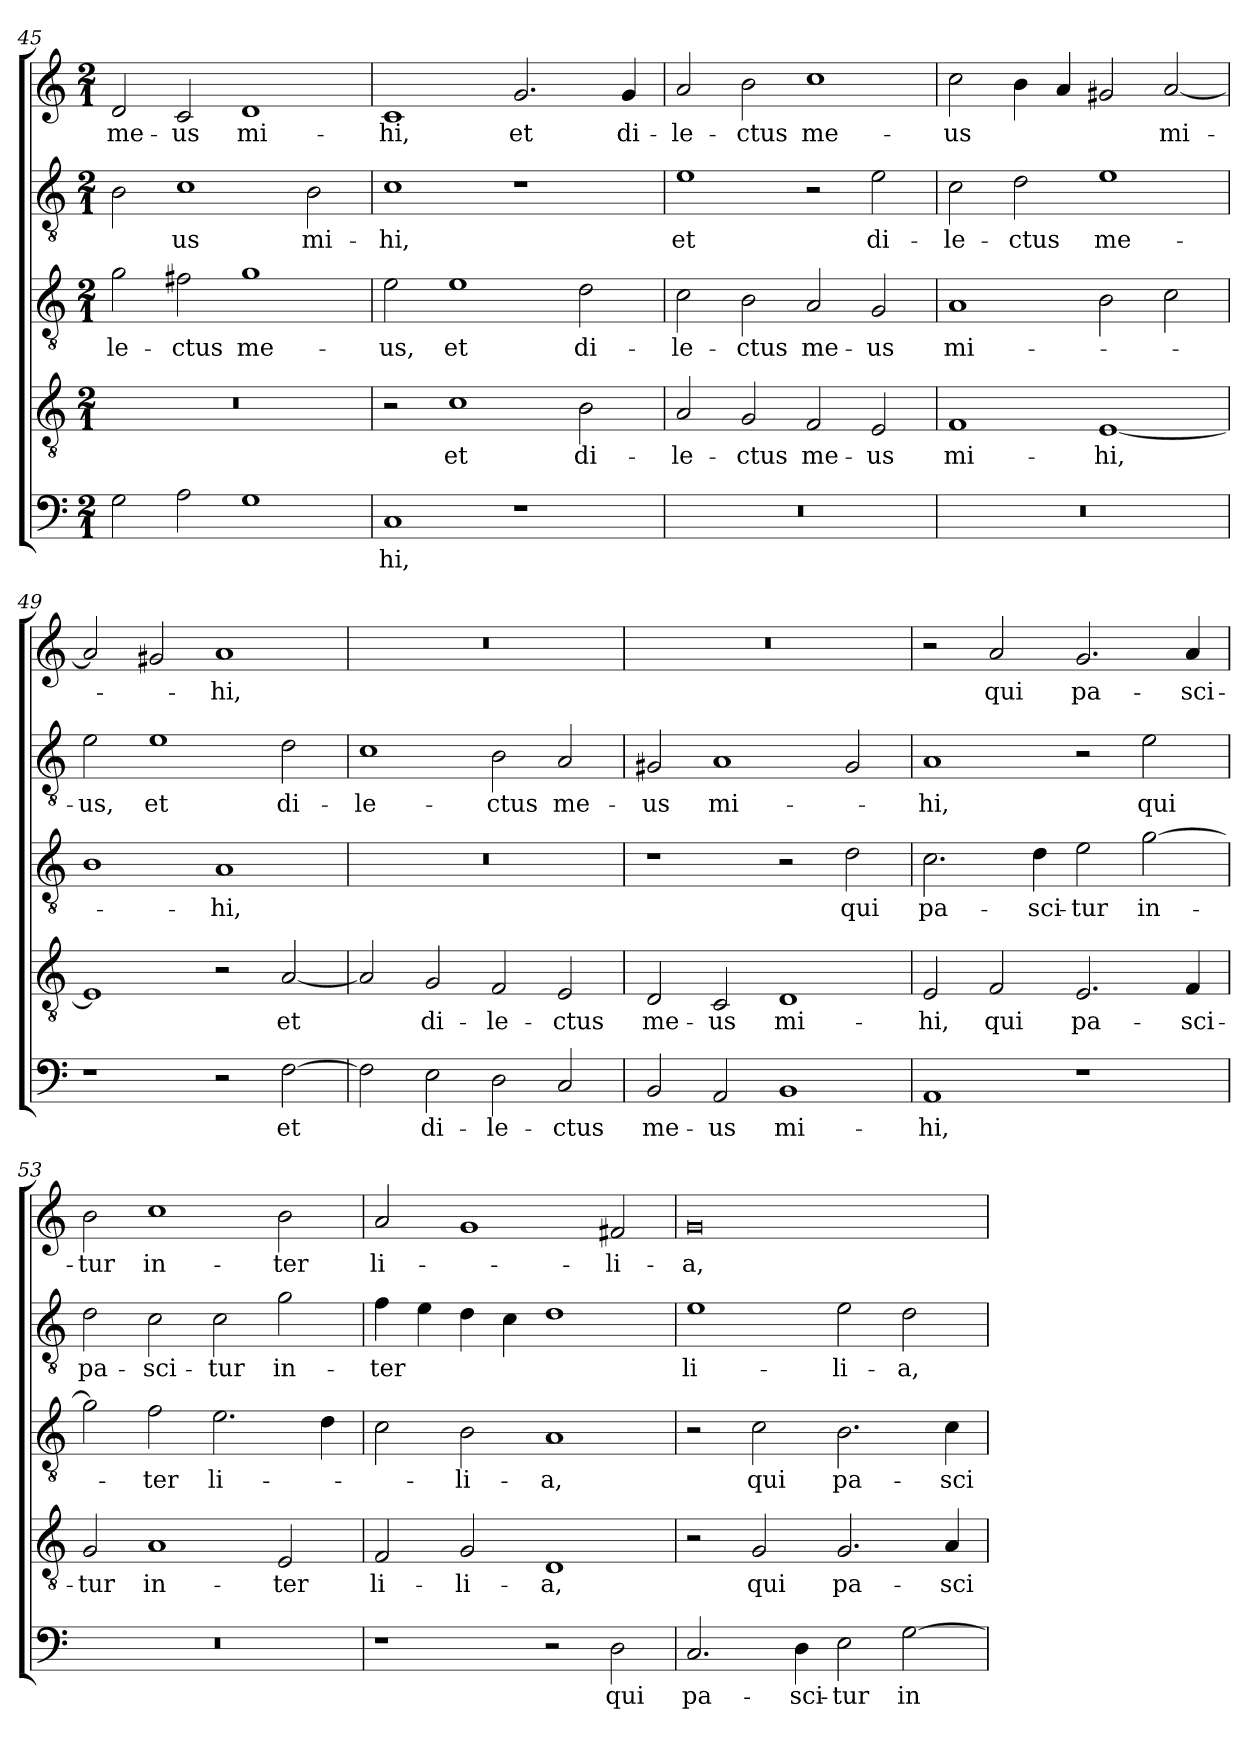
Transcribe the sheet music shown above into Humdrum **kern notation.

**kern	**text	**kern	**text	**kern	**text	**kern	**text	**kern	**text
*part5	*part5	*part4	*part4	*part3	*part3	*part2	*part2	*part1	*part1
*staff5	*staff5	*staff4	*staff4	*staff3	*staff3	*staff2	*staff2	*staff1	*staff1
*clefF4	*	*clefGv2	*	*clefGv2	*	*clefGv2	*	*clefG2	*
*k[]	*	*k[]	*	*k[]	*	*k[]	*	*k[]	*
*C:	*	*C:	*	*C:	*	*C:	*	*C:	*
*M2/1	*	*M2/1	*	*M2/1	*	*M2/1	*	*M2/1	*
=45	=45	=45	=45	=45	=45	=45	=45	=45	=45
!	!	!	!	!	!LO:LY:b	!	!	!	!LO:LY:b
2G\	.	0r	.	2g\	-le-	2B\	.	2d/	me-
!	!	!	!	!	!LO:LY:b	!	!LO:LY:b	!	!LO:LY:b
2A\	.	.	.	2f#X\	-ctus	1c	-us	2c/	-us
!	!	!	!	!	!LO:LY:b	!	!	!	!LO:LY:b
1G	.	.	.	1g	me-	.	.	1d	mi-
!	!	!	!	!	!	!	!LO:LY:b	!	!
.	.	.	.	.	.	2B\	mi-	.	.
=46	=46	=46	=46	=46	=46	=46	=46	=46	=46
!	!LO:LY:b	!	!	!	!LO:LY:b	!	!LO:LY:b	!	!LO:LY:b
1C	-hi,	2r	.	2e\	-us,	1c	-hi,	1c	-hi,
!	!	!	!LO:LY:b	!	!LO:LY:b	!	!	!	!
.	.	1c	et	1e	et	.	.	.	.
!	!	!	!	!	!	!	!	!	!LO:LY:b
1r	.	.	.	.	.	1r	.	2.g/	et
!	!	!	!LO:LY:b	!	!LO:LY:b	!	!	!	!
.	.	2B\	di-	2d\	di-	.	.	.	.
!	!	!	!	!	!	!	!	!	!LO:LY:b
.	.	.	.	.	.	.	.	4g/	di-
=47	=47	=47	=47	=47	=47	=47	=47	=47	=47
!	!	!	!LO:LY:b	!	!LO:LY:b	!	!LO:LY:b	!	!LO:LY:b
0r	.	2A/	-le-	2c\	-le-	1e	et	2a/	-le-
!	!	!	!LO:LY:b	!	!LO:LY:b	!	!	!	!LO:LY:b
.	.	2G/	-ctus	2B\	-ctus	.	.	2b\	-ctus
!	!	!	!LO:LY:b	!	!LO:LY:b	!	!	!	!LO:LY:b
.	.	2F/	me-	2A/	me-	2r	.	1cc	me-
!	!	!	!LO:LY:b	!	!LO:LY:b	!	!LO:LY:b	!	!
.	.	2E/	-us	2G/	-us	2e\	di-	.	.
=48	=48	=48	=48	=48	=48	=48	=48	=48	=48
!	!	!	!LO:LY:b	!	!LO:LY:b	!	!LO:LY:b	!	!LO:LY:b
0r	.	1F	mi-	1A	mi-	2c\	-le-	2cc\	-us
!	!	!	!	!	!	!	!LO:LY:b	!	!
.	.	.	.	.	.	2d\	-ctus	4b\	.
.	.	.	.	.	.	.	.	4a/	.
!	!	!	!LO:LY:b	!	!	!	!LO:LY:b	!	!
.	.	[1E	-hi,	2B\	.	1e	me-	2g#X/	.
!	!	!	!	!	!	!	!	!	!LO:LY:b
.	.	.	.	2c\	.	.	.	[2a/	mi-
!!LO:PB:g=z
=49	=49	=49	=49	=49	=49	=49	=49	=49	=49
!	!	!	!	!	!	!	!LO:LY:b	!	!
1r	.	1E]	.	1B	.	2e\	-us,	2a/]	.
!	!	!	!	!	!	!	!LO:LY:b	!	!
.	.	.	.	.	.	1e	et	2g#X/	.
!	!	!	!	!	!LO:LY:b	!	!	!	!LO:LY:b
2r	.	2r	.	1A	-hi,	.	.	1a	-hi,
!	!LO:LY:b	!	!LO:LY:b	!	!	!	!LO:LY:b	!	!
[2F\	et	[2A/	et	.	.	2d\	di-	.	.
=50	=50	=50	=50	=50	=50	=50	=50	=50	=50
!	!	!	!	!	!	!	!LO:LY:b	!	!
2F\]	.	2A/]	.	0r	.	1c	-le-	0r	.
!	!LO:LY:b	!	!LO:LY:b	!	!	!	!	!	!
2E\	di-	2G/	di-	.	.	.	.	.	.
!	!LO:LY:b	!	!LO:LY:b	!	!	!	!LO:LY:b	!	!
2D\	-le-	2F/	-le-	.	.	2B\	-ctus	.	.
!	!LO:LY:b	!	!LO:LY:b	!	!	!	!LO:LY:b	!	!
2C/	-ctus	2E/	-ctus	.	.	2A/	me-	.	.
=51	=51	=51	=51	=51	=51	=51	=51	=51	=51
!	!LO:LY:b	!	!LO:LY:b	!	!	!	!LO:LY:b	!	!
2BB/	me-	2D/	me-	1r	.	2G#X/	-us	0r	.
!	!LO:LY:b	!	!LO:LY:b	!	!	!	!LO:LY:b	!	!
2AA/	-us	2C/	-us	.	.	1A	mi-	.	.
!	!LO:LY:b	!	!LO:LY:b	!	!	!	!	!	!
1BB	mi-	1D	mi-	2r	.	.	.	.	.
!	!	!	!	!	!LO:LY:b	!	!	!	!
.	.	.	.	2d\	qui	2G#/	.	.	.
=52	=52	=52	=52	=52	=52	=52	=52	=52	=52
!	!LO:LY:b	!	!LO:LY:b	!	!LO:LY:b	!	!LO:LY:b	!	!
1AA	-hi,	2E/	-hi,	2.c\	pa-	1A	-hi,	2r	.
!	!	!	!LO:LY:b	!	!	!	!	!	!LO:LY:b
.	.	2F/	qui	.	.	.	.	2a/	qui
!	!	!	!	!	!LO:LY:b	!	!	!	!
.	.	.	.	4d\	-sci-	.	.	.	.
!	!	!	!LO:LY:b	!	!LO:LY:b	!	!	!	!LO:LY:b
1r	.	2.E/	pa-	2e\	-tur	2r	.	2.g/	pa-
!	!	!	!	!	!LO:LY:b	!	!LO:LY:b	!	!
.	.	.	.	[2g\	in-	2e\	qui	.	.
!	!	!	!LO:LY:b	!	!	!	!	!	!LO:LY:b
.	.	4F/	-sci-	.	.	.	.	4a/	-sci-
=53	=53	=53	=53	=53	=53	=53	=53	=53	=53
!	!	!	!LO:LY:b	!	!	!	!LO:LY:b	!	!LO:LY:b
0r	.	2G/	-tur	2g\]	.	2d\	pa-	2b\	-tur
!	!	!	!LO:LY:b	!	!LO:LY:b	!	!LO:LY:b	!	!LO:LY:b
.	.	1A	in-	2f\	-ter	2c\	-sci-	1cc	in-
!	!	!	!	!	!LO:LY:b	!	!LO:LY:b	!	!
.	.	.	.	2.e\	li-	2c\	-tur	.	.
!	!	!	!LO:LY:b	!	!	!	!LO:LY:b	!	!LO:LY:b
.	.	2E/	-ter	.	.	2g\	in-	2b\	-ter
.	.	.	.	4d\	.	.	.	.	.
=54	=54	=54	=54	=54	=54	=54	=54	=54	=54
!	!	!	!LO:LY:b	!	!	!	!LO:LY:b	!	!LO:LY:b
1r	.	2F/	li-	2c\	.	4f\	-ter	2a/	li-
.	.	.	.	.	.	4e\	.	.	.
!	!	!	!LO:LY:b	!	!LO:LY:b	!	!	!	!
.	.	2G/	-li-	2B\	-li-	4d\	.	1g	.
.	.	.	.	.	.	4c\	.	.	.
!	!	!	!LO:LY:b	!	!LO:LY:b	!	!	!	!
2r	.	1D	-a,	1A	-a,	1d	.	.	.
!	!LO:LY:b	!	!	!	!	!	!	!	!LO:LY:b
2D\	qui	.	.	.	.	.	.	2f#X/	-li-
!!LO:LB:g=z
=55	=55	=55	=55	=55	=55	=55	=55	=55	=55
!	!LO:LY:b	!	!	!	!	!	!LO:LY:b	!	!LO:LY:b
2.C/	pa-	2r	.	2r	.	1e	li-	0g	-a,
!	!	!	!LO:LY:b	!	!LO:LY:b	!	!	!	!
.	.	2G/	qui	2c\	qui	.	.	.	.
!	!LO:LY:b	!	!	!	!	!	!	!	!
4D\	-sci-	.	.	.	.	.	.	.	.
!	!LO:LY:b	!	!LO:LY:b	!	!LO:LY:b	!	!LO:LY:b	!	!
2E\	-tur	2.G/	pa-	2.B\	pa-	2e\	-li-	.	.
!	!LO:LY:b	!	!	!	!	!	!LO:LY:b	!	!
[2G\	in-	.	.	.	.	2d\	-a,	.	.
!	!	!	!LO:LY:b	!	!LO:LY:b	!	!	!	!
.	.	4A/	-sci-	4c\	-sci-	.	.	.	.
=	=	=	=	=	=	=	=	=	=
*-	*-	*-	*-	*-	*-	*-	*-	*-	*-
